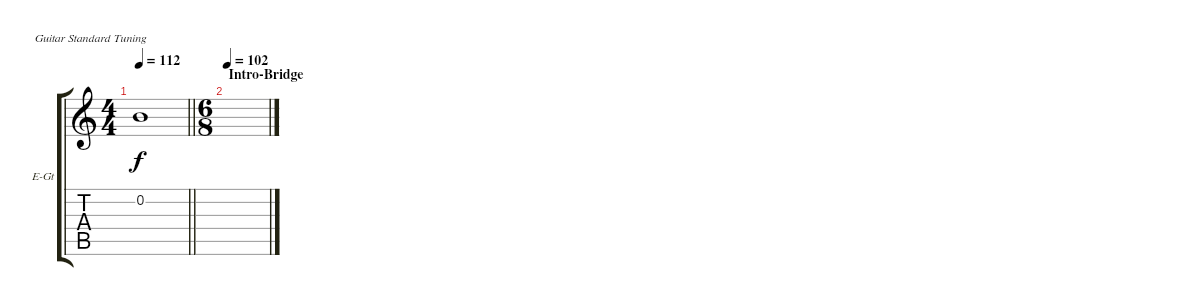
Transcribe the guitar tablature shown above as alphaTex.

\bracketExtendMode groupsimilarinstruments
\firstSystemTrackNameOrientation horizontal
\otherSystemsTrackNameOrientation horizontal
\track ("vocal (Artur Potemkin)" "E-Gt") {instrument electricguitarclean}
\staff {score tabs}
\tuning (E4 B3 G3 D3 A2 E2)
\ts (4 4)
\tempo 112
\clef g2
\scale
0.333333
\barLineRight lightlight
\ks aminor
0.2{t}.1{dy f} |
\ts (6 8)
\beaming (8 2 2 2 2)
\section ("" "Intro-Bridge")
\tempo 102
\scale
0.487395 |
\scale
0.256303 |
\scale
0.256303 |
\scale
0.333333 |
\scale
0.333333 |
\scale
0.333333 |
\scale
0.333333 |
\scale
0.333333 |
\scale
0.333333 |
\scale
0.333333 |
\scale
0.333333 |
\scale
0.333333 |
\scale
0.333333 |
\scale
0.333333 |
\scale
0.333333
